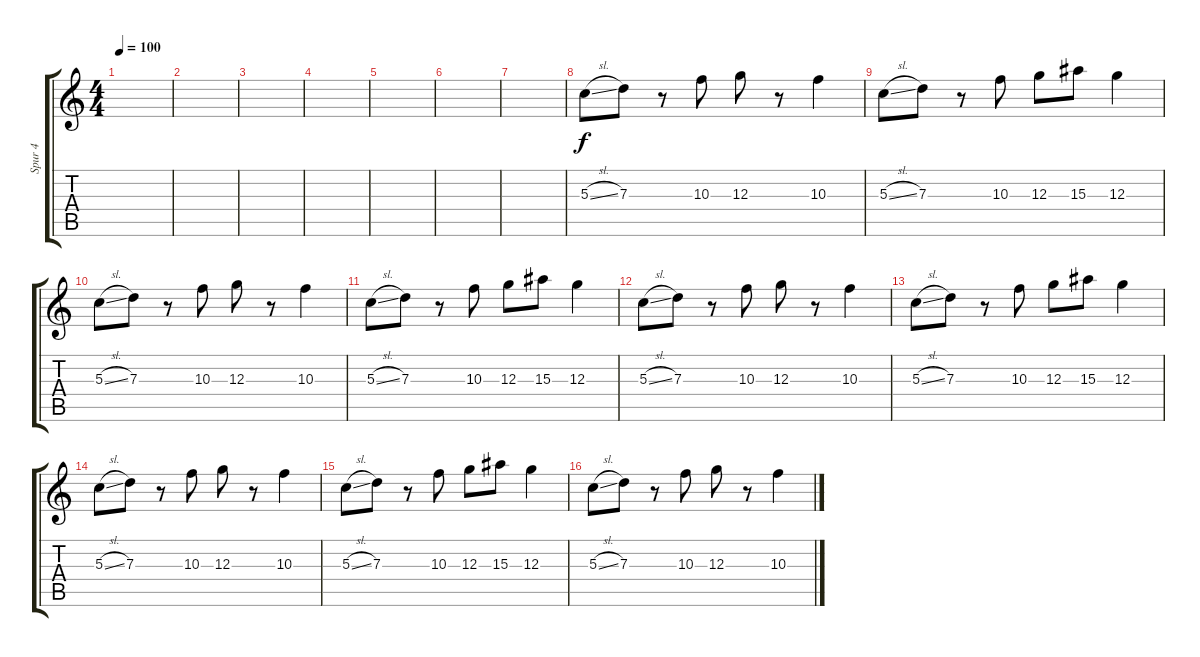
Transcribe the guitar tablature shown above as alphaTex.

\track ("Spur 4" "Spur 4") {instrument electricguitarmuted}
\staff {score tabs}
\tuning (E4 B3 G3 D3 A2 E2) {hide}
\ts (4 4)
\tempo 100
\clef g2
\ks c
|
|
|
|
|
|
|
5.3{sl}.8 7.3.8 r.8 10.3.8 12.3.8 r.8 10.3.4 |
5.3{sl}.8 7.3.8 r.8 10.3.8 12.3.8 15.3.8 12.3.4 |
5.3{sl}.8 7.3.8 r.8 10.3.8 12.3.8 r.8 10.3.4 |
5.3{sl}.8 7.3.8 r.8 10.3.8 12.3.8 15.3.8 12.3.4 |
5.3{sl}.8 7.3.8 r.8 10.3.8 12.3.8 r.8 10.3.4 |
5.3{sl}.8 7.3.8 r.8 10.3.8 12.3.8 15.3.8 12.3.4 |
5.3{sl}.8 7.3.8 r.8 10.3.8 12.3.8 r.8 10.3.4 |
5.3{sl}.8 7.3.8 r.8 10.3.8 12.3.8 15.3.8 12.3.4 |
5.3{sl}.8 7.3.8 r.8 10.3.8 12.3.8 r.8 10.3.4
